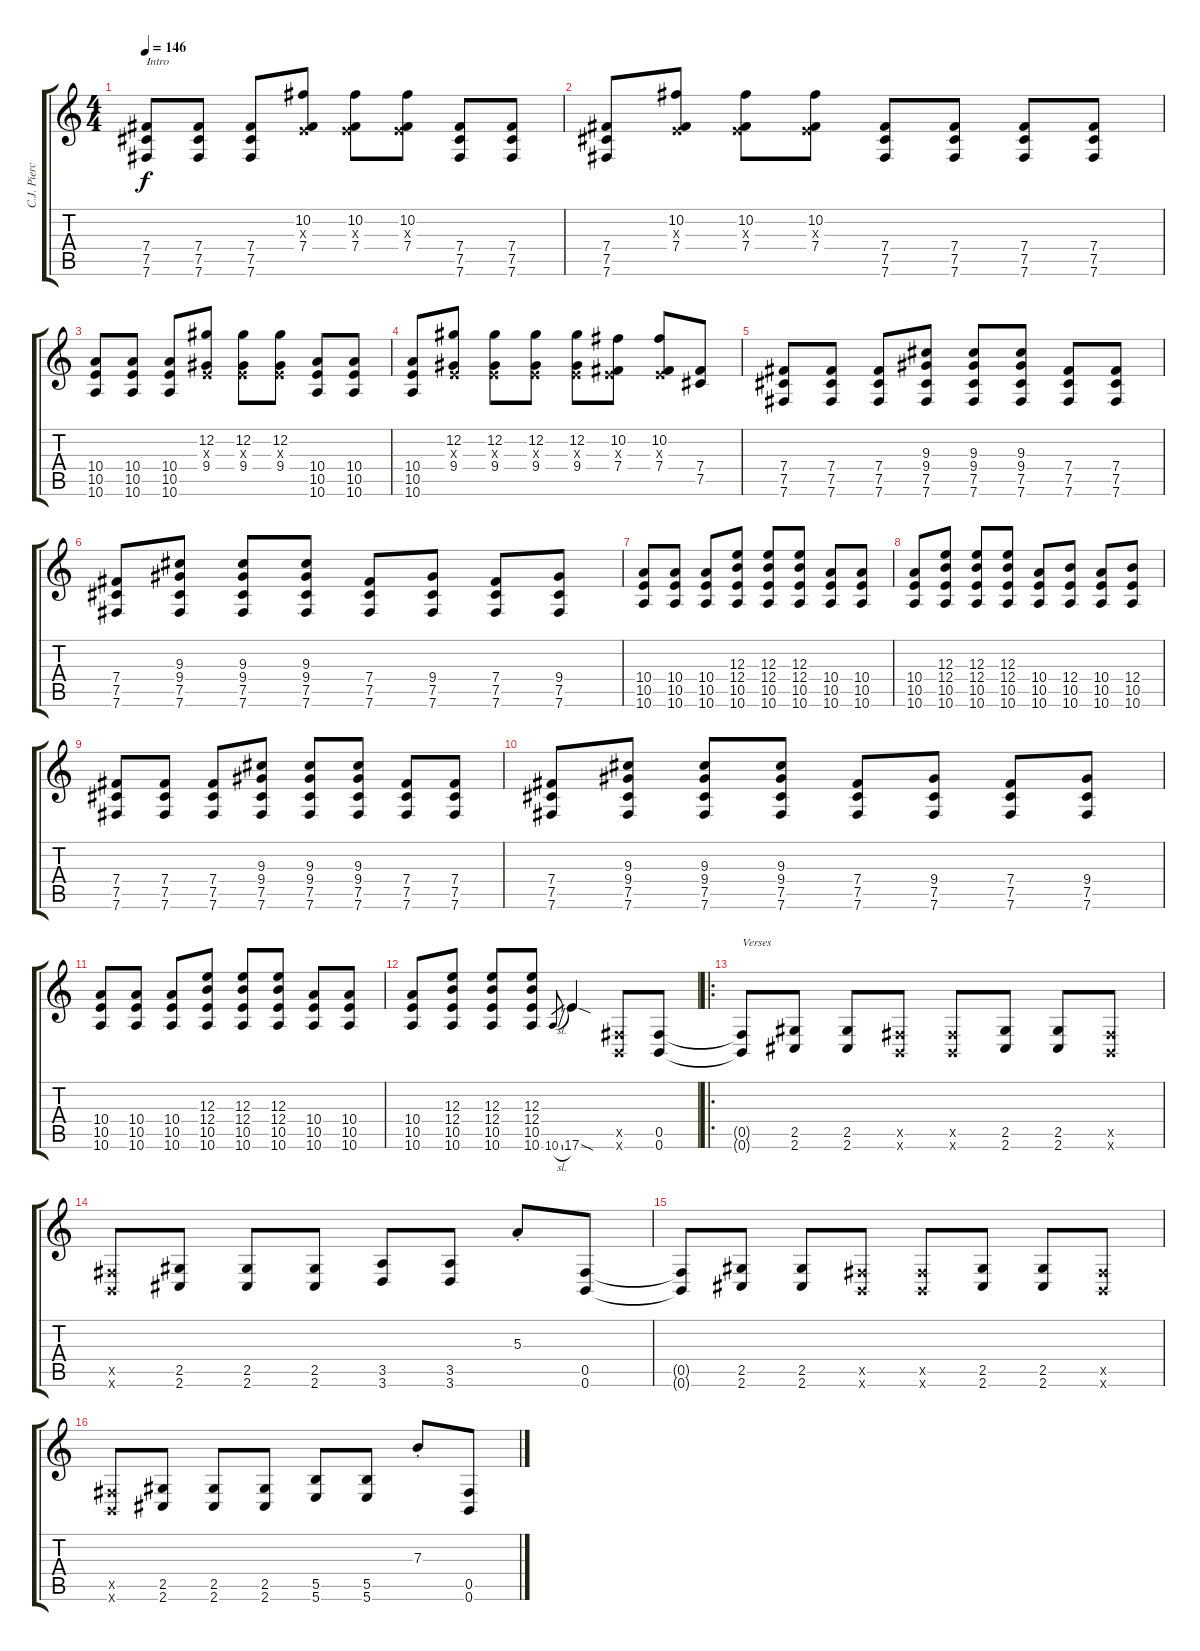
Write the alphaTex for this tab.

\track ("C.J. Pierce | Lead" "C.J. Pierc") {instrument distortionguitar}
\staff {score tabs}
\tuning (Db4 Ab3 E3 B2 Gb2 B1) {hide}
\ts (4 4)
\tempo 146
\clef g2
\ks c
(7.4 7.5 7.6).8{txt "Intro" dy f instrument distortionguitar} (7.4 7.5 7.6).8 (7.4 7.5 7.6).8 (10.2 0.3{x} 7.4).8 (10.2 0.3{x} 7.4).8 (10.2 0.3{x} 7.4).8 (7.4 7.5 7.6).8 (7.4 7.5 7.6).8 |
(7.4 7.5 7.6).8 (10.2 0.3{x} 7.4).8 (10.2 0.3{x} 7.4).8 (10.2 0.3{x} 7.4).8 (7.4 7.5 7.6).8 (7.4 7.5 7.6).8 (7.4 7.5 7.6).8 (7.4 7.5 7.6).8 |
(10.4 10.5 10.6).8 (10.4 10.5 10.6).8 (10.4 10.5 10.6).8 (12.2 0.3{x} 9.4).8 (12.2 0.3{x} 9.4).8 (12.2 0.3{x} 9.4).8 (10.4 10.5 10.6).8 (10.4 10.5 10.6).8 |
(10.4 10.5 10.6).8 (12.2 0.3{x} 9.4).8 (12.2 0.3{x} 9.4).8 (12.2 0.3{x} 9.4).8 (12.2 0.3{x} 9.4).8 (10.2 0.3{x} 7.4).8 (10.2 0.3{x} 7.4).8 (7.4 7.5).8 |
(7.4 7.5 7.6).8 (7.4 7.5 7.6).8 (7.4 7.5 7.6).8 (9.3 9.4 7.5 7.6).8 (9.3 9.4 7.5 7.6).8 (9.3 9.4 7.5 7.6).8 (7.4 7.5 7.6).8 (7.4 7.5 7.6).8 |
(7.4 7.5 7.6).8 (9.3 9.4 7.5 7.6).8 (9.3 9.4 7.5 7.6).8 (9.3 9.4 7.5 7.6).8 (7.4 7.5 7.6).8 (9.4 7.5 7.6).8 (7.4 7.5 7.6).8 (9.4 7.5 7.6).8 |
(10.4 10.5 10.6).8 (10.4 10.5 10.6).8 (10.4 10.5 10.6).8 (12.3 12.4 10.5 10.6).8 (12.3 12.4 10.5 10.6).8 (12.3 12.4 10.5 10.6).8 (10.4 10.5 10.6).8 (10.4 10.5 10.6).8 |
(10.4 10.5 10.6).8 (12.3 12.4 10.5 10.6).8 (12.3 12.4 10.5 10.6).8 (12.3 12.4 10.5 10.6).8 (10.4 10.5 10.6).8 (12.4 10.5 10.6).8 (10.4 10.5 10.6).8 (12.4 10.5 10.6).8 |
(7.4 7.5 7.6).8 (7.4 7.5 7.6).8 (7.4 7.5 7.6).8 (9.3 9.4 7.5 7.6).8 (9.3 9.4 7.5 7.6).8 (9.3 9.4 7.5 7.6).8 (7.4 7.5 7.6).8 (7.4 7.5 7.6).8 |
(7.4 7.5 7.6).8 (9.3 9.4 7.5 7.6).8 (9.3 9.4 7.5 7.6).8 (9.3 9.4 7.5 7.6).8 (7.4 7.5 7.6).8 (9.4 7.5 7.6).8 (7.4 7.5 7.6).8 (9.4 7.5 7.6).8 |
(10.4 10.5 10.6).8 (10.4 10.5 10.6).8 (10.4 10.5 10.6).8 (12.3 12.4 10.5 10.6).8 (12.3 12.4 10.5 10.6).8 (12.3 12.4 10.5 10.6).8 (10.4 10.5 10.6).8 (10.4 10.5 10.6).8 |
(10.4 10.5 10.6).8 (12.3 12.4 10.5 10.6).8 (12.3 12.4 10.5 10.6).8 (12.3 12.4 10.5 10.6).8 10.6{sl}.8{gr} 17.6{sod}.4 (0.5{x} 0.6{x}).8 (0.5 0.6).8 |
\ro
(0.5{t} 0.6{t}).8{txt "Verses "} (2.5 2.6).8 (2.5 2.6).8 (0.5{x} 0.6{x}).8 (0.5{x} 0.6{x}).8 (2.5 2.6).8 (2.5 2.6).8 (0.5{x} 0.6{x}).8 |
(0.5{x} 0.6{x}).8 (2.5 2.6).8 (2.5 2.6).8 (2.5 2.6).8 (3.5 3.6).8 (3.5 3.6).8 5.3{st}.8 (0.5 0.6).8 |
(0.5{t} 0.6{t}).8 (2.5 2.6).8 (2.5 2.6).8 (0.5{x} 0.6{x}).8 (0.5{x} 0.6{x}).8 (2.5 2.6).8 (2.5 2.6).8 (0.5{x} 0.6{x}).8 |
(0.5{x} 0.6{x}).8 (2.5 2.6).8 (2.5 2.6).8 (2.5 2.6).8 (5.5 5.6).8 (5.5 5.6).8 7.3{st}.8 (0.5 0.6).8
